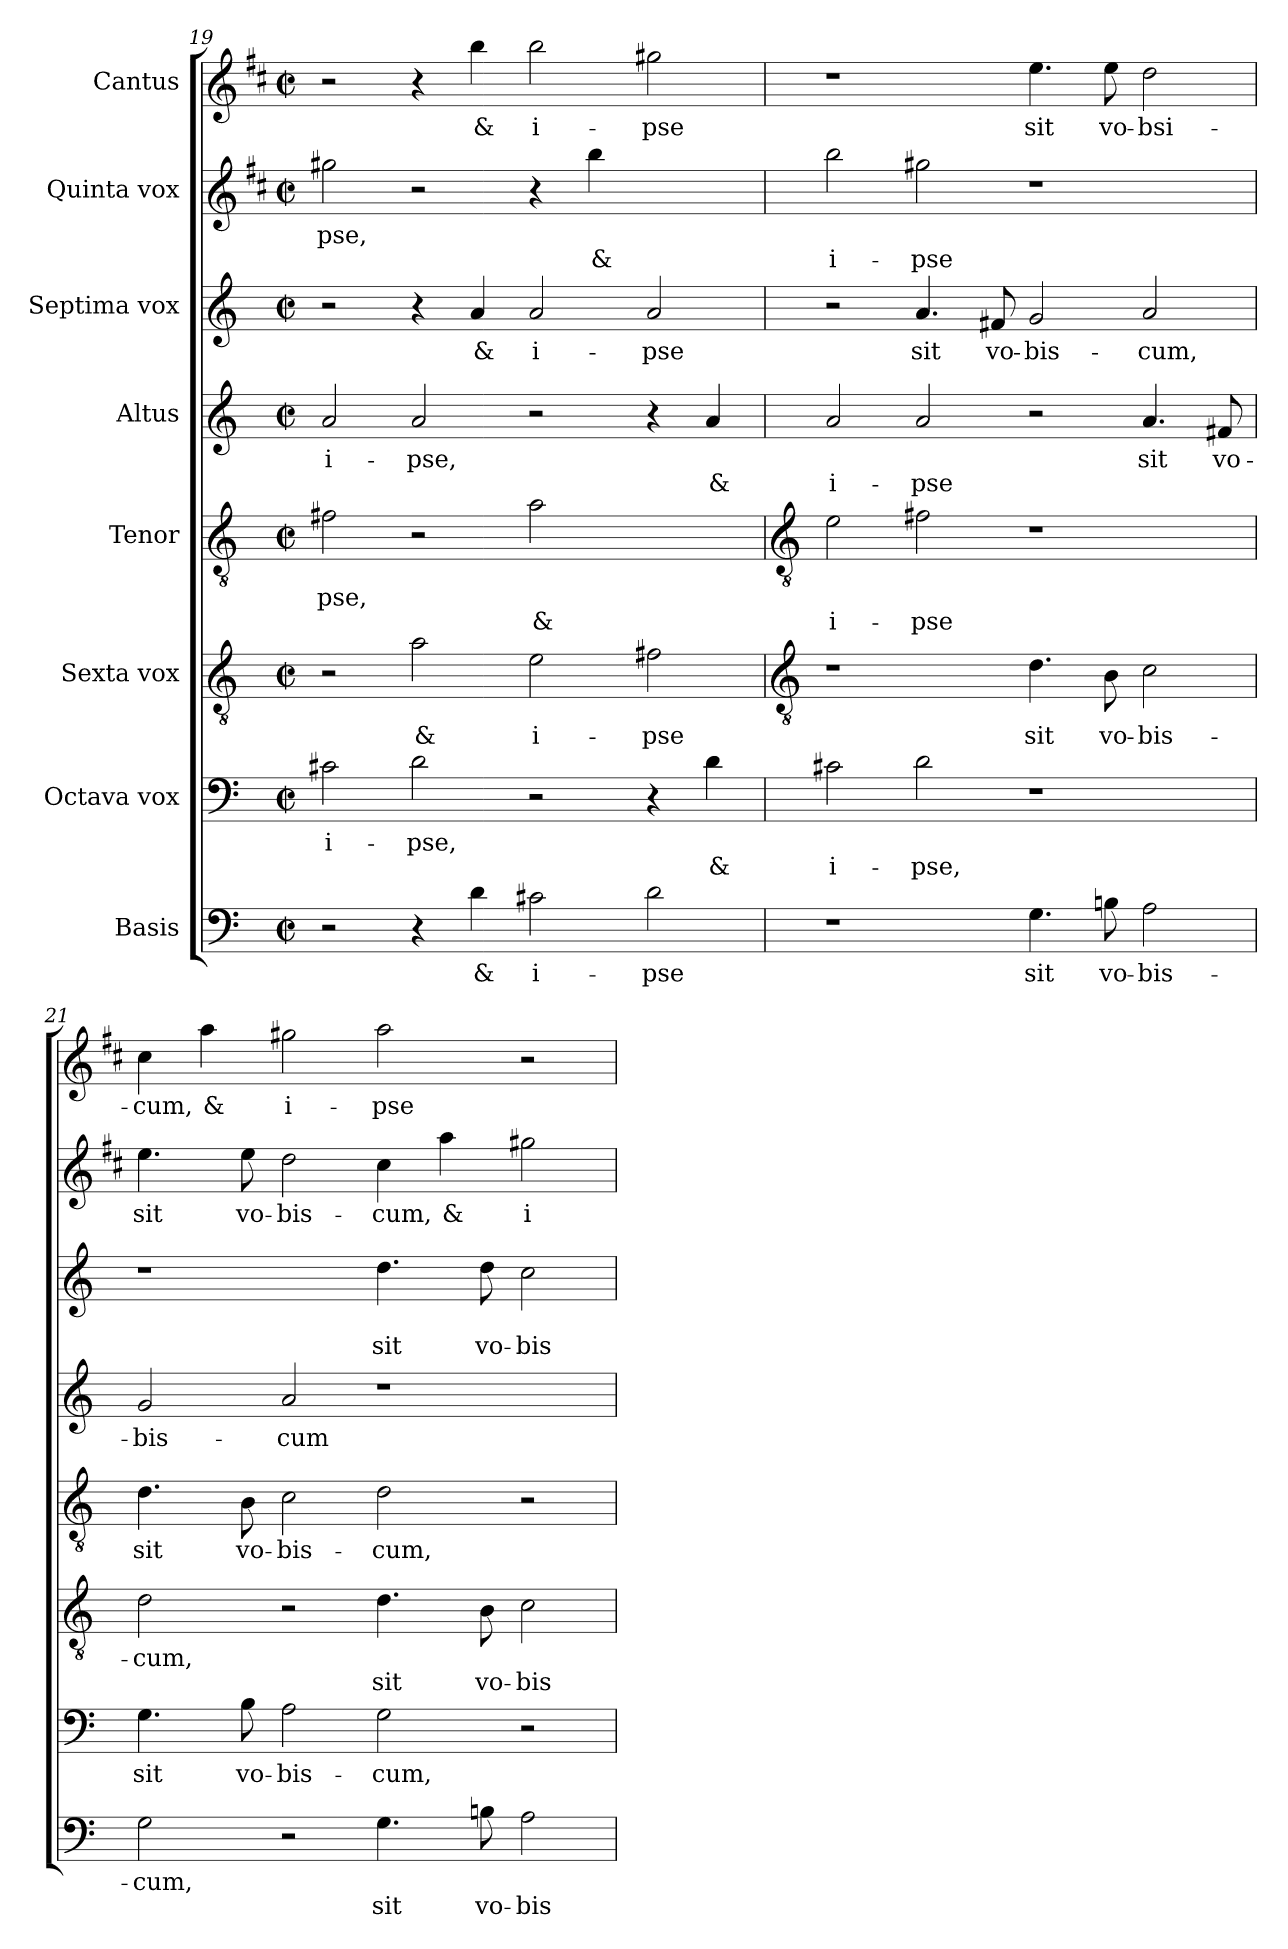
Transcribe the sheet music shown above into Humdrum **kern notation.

**kern	**text	**text	**kern	**text	**text	**kern	**text	**text	**kern	**text	**text	**kern	**text	**text	**kern	**text	**text	**kern	**text	**text	**kern	**text
*part8	*part8	*part8	*part7	*part7	*part7	*part6	*part6	*part6	*part5	*part5	*part5	*part4	*part4	*part4	*part3	*part3	*part3	*part2	*part2	*part2	*part1	*part1
*staff8	*staff8	*staff8	*staff7	*staff7	*staff7	*staff6	*staff6	*staff6	*staff5	*staff5	*staff5	*staff4	*staff4	*staff4	*staff3	*staff3	*staff3	*staff2	*staff2	*staff2	*staff1	*staff1
*I"Basis	*	*	*I"Octava vox	*	*	*I"Sexta vox	*	*	*I"Tenor	*	*	*I"Altus	*	*	*I"Septima vox	*	*	*I"Quinta vox	*	*	*I"Cantus	*
*clefF4	*	*	*clefF4	*	*	*clefGv2	*	*	*clefGv2	*	*	*clefG2	*	*	*clefG2	*	*	*clefG2	*	*	*clefG2	*
*	*	*	*	*	*	*	*	*	*	*	*	*	*	*	*	*	*	*ITrd1c2	*	*	*ITrd1c2	*
*k[]	*	*	*k[]	*	*	*k[]	*	*	*k[]	*	*	*k[]	*	*	*k[]	*	*	*k[]	*	*	*k[]	*
*C:	*	*	*C:	*	*	*C:	*	*	*C:	*	*	*C:	*	*	*C:	*	*	*C:	*	*	*C:	*
*M4/2	*	*	*M4/2	*	*	*M4/2	*	*	*M4/2	*	*	*M4/2	*	*	*M4/2	*	*	*M4/2	*	*	*M4/2	*
*met(c|)	*	*	*met(c|)	*	*	*met(c|)	*	*	*met(c|)	*	*	*met(c|)	*	*	*met(c|)	*	*	*met(c|)	*	*	*met(c|)	*
=19	=19	=19	=19	=19	=19	=19	=19	=19	=19	=19	=19	=19	=19	=19	=19	=19	=19	=19	=19	=19	=19	=19
!	!	!	!	!LO:LY:b	!	!	!	!	!	!LO:LY:b	!	!	!LO:LY:b	!	!	!	!	!	!LO:LY:b	!	!	!
2r	.	.	2c#X	i-	.	2r	.	.	2f#X	-pse,	.	2a	i-	.	2r	.	.	2ff#X	-pse,	.	2r	.
!	!	!	!	!LO:LY:b	!	!	!LO:LY:b	!	!	!	!	!	!LO:LY:b	!	!	!	!	!	!	!	!	!
4r	.	.	2d	-pse,	.	2a	&	.	2r	.	.	2a	-pse,	.	4r	.	.	2r	.	.	4r	.
!	!LO:LY:b	!	!	!	!	!	!	!	!	!	!	!	!	!	!	!LO:LY:b	!	!	!	!	!	!LO:LY:b
4d	&	.	.	.	.	.	.	.	.	.	.	.	.	.	4a	&	.	.	.	.	4aa	&
!	!LO:LY:b	!	!	!	!	!	!LO:LY:b	!	!	!	!LO:LY:b	!	!	!	!	!LO:LY:b	!	!	!	!	!	!LO:LY:b
2c#X	i-	.	2r	.	.	2e	i-	.	2a	.	&	2r	.	.	2a	i-	.	4r	.	.	2aa	i-
!	!	!	!	!	!	!	!	!	!	!	!	!	!	!	!	!	!	!	!	!LO:LY:b	!	!
.	.	.	.	.	.	.	.	.	.	.	.	.	.	.	.	.	.	4aa	.	&	.	.
!	!LO:LY:b	!	!	!	!	!	!LO:LY:b	!	!	!	!	!	!	!	!	!LO:LY:b	!	!	!	!	!	!LO:LY:b
2d	-pse	.	4r	.	.	2f#X	-pse	.	2ryy	.	.	4r	.	.	2a	-pse	.	2ryy	.	.	2ff#X	-pse
!	!	!	!	!	!LO:LY:b	!	!	!	!	!	!	!	!	!LO:LY:b	!	!	!	!	!	!	!	!
.	.	.	4d	.	&	.	.	.	.	.	.	4a	.	&	.	.	.	.	.	.	.	.
!!LO:LB:g=z
=20	=20	=20	=20	=20	=20	=20	=20	=20	=20	=20	=20	=20	=20	=20	=20	=20	=20	=20	=20	=20	=20	=20
*	*	*	*	*	*	*clefGv2	*	*	*clefGv2	*	*	*	*	*	*	*	*	*	*	*	*	*
!	!	!	!	!	!LO:LY:b	!	!	!	!	!	!LO:LY:b	!	!	!LO:LY:b	!	!	!	!	!	!LO:LY:b	!	!
1r	.	.	2c#X	.	i-	1r	.	.	2e	.	i-	2a	.	i-	2r	.	.	2aa	.	i-	1r	.
!	!	!	!	!	!LO:LY:b	!	!	!	!	!	!LO:LY:b	!	!	!LO:LY:b	!	!LO:LY:b	!	!	!	!LO:LY:b	!	!
.	.	.	2d	.	-pse,	.	.	.	2f#X	.	-pse	2a	.	-pse	4.a	sit	.	2ff#X	.	-pse	.	.
!	!	!	!	!	!	!	!	!	!	!	!	!	!	!	!	!LO:LY:b	!	!	!	!	!	!
.	.	.	.	.	.	.	.	.	.	.	.	.	.	.	8f#X	vo-	.	.	.	.	.	.
!	!LO:LY:b	!	!	!	!	!	!LO:LY:b	!	!	!	!	!	!	!	!	!LO:LY:b	!	!	!	!	!	!LO:LY:b
4.G	sit	.	1r	.	.	4.d	sit	.	1r	.	.	2r	.	.	2g	-bis-	.	1r	.	.	4.dd	sit
!	!LO:LY:b	!	!	!	!	!	!LO:LY:b	!	!	!	!	!	!	!	!	!	!	!	!	!	!	!LO:LY:b
8Bn	vo-	.	.	.	.	8B	vo-	.	.	.	.	.	.	.	.	.	.	.	.	.	8dd	vo-
!	!LO:LY:b	!	!	!	!	!	!LO:LY:b	!	!	!	!	!	!LO:LY:b	!	!	!LO:LY:b	!	!	!	!	!	!LO:LY:b
2A	-bis-	.	.	.	.	2c	-bis-	.	.	.	.	4.a	sit	.	2a	-cum,	.	.	.	.	2cc	-bsi-
!	!	!	!	!	!	!	!	!	!	!	!	!	!LO:LY:b	!	!	!	!	!	!	!	!	!
.	.	.	.	.	.	.	.	.	.	.	.	8f#X	vo-	.	.	.	.	.	.	.	.	.
=21	=21	=21	=21	=21	=21	=21	=21	=21	=21	=21	=21	=21	=21	=21	=21	=21	=21	=21	=21	=21	=21	=21
!	!LO:LY:b	!	!	!LO:LY:b	!	!	!LO:LY:b	!	!	!LO:LY:b	!	!	!LO:LY:b	!	!	!	!	!	!LO:LY:b	!	!	!LO:LY:b
2G	-cum,	.	4.G	sit	.	2d	-cum,	.	4.d	sit	.	2g	-bis-	.	1r	.	.	4.dd	sit	.	4b	-cum,
!	!	!	!	!	!	!	!	!	!	!	!	!	!	!	!	!	!	!	!	!	!	!LO:LY:b
.	.	.	.	.	.	.	.	.	.	.	.	.	.	.	.	.	.	.	.	.	4gg	&
!	!	!	!	!LO:LY:b	!	!	!	!	!	!LO:LY:b	!	!	!	!	!	!	!	!	!LO:LY:b	!	!	!
.	.	.	8B	vo-	.	.	.	.	8B	vo-	.	.	.	.	.	.	.	8dd	vo-	.	.	.
!	!	!	!	!LO:LY:b	!	!	!	!	!	!LO:LY:b	!	!	!LO:LY:b	!	!	!	!	!	!LO:LY:b	!	!	!LO:LY:b
2r	.	.	2A	-bis-	.	2r	.	.	2c	-bis-	.	2a	-cum	.	.	.	.	2cc	-bis-	.	2ff#X	i-
!	!	!LO:LY:b	!	!LO:LY:b	!	!	!	!LO:LY:b	!	!LO:LY:b	!	!	!	!	!	!	!LO:LY:b	!	!LO:LY:b	!	!	!LO:LY:b
4.G	.	sit	2G	-cum,	.	4.d	.	sit	2d	-cum,	.	1r	.	.	4.dd	.	sit	4b	-cum,	.	2gg	-pse
!	!	!	!	!	!	!	!	!	!	!	!	!	!	!	!	!	!	!	!LO:LY:b	!	!	!
.	.	.	.	.	.	.	.	.	.	.	.	.	.	.	.	.	.	4gg	&	.	.	.
!	!	!LO:LY:b	!	!	!	!	!	!LO:LY:b	!	!	!	!	!	!	!	!	!LO:LY:b	!	!	!	!	!
8Bn	.	vo-	.	.	.	8B	.	vo-	.	.	.	.	.	.	8dd	.	vo-	.	.	.	.	.
!	!	!LO:LY:b	!	!	!	!	!	!LO:LY:b	!	!	!	!	!	!	!	!	!LO:LY:b	!	!LO:LY:b	!	!	!
2A	.	-bis-	2r	.	.	2c	.	-bis-	2r	.	.	.	.	.	2cc	.	-bis-	2ff#X	i-	.	2r	.
=	=	=	=	=	=	=	=	=	=	=	=	=	=	=	=	=	=	=	=	=	=	=
*-	*-	*-	*-	*-	*-	*-	*-	*-	*-	*-	*-	*-	*-	*-	*-	*-	*-	*-	*-	*-	*-	*-
